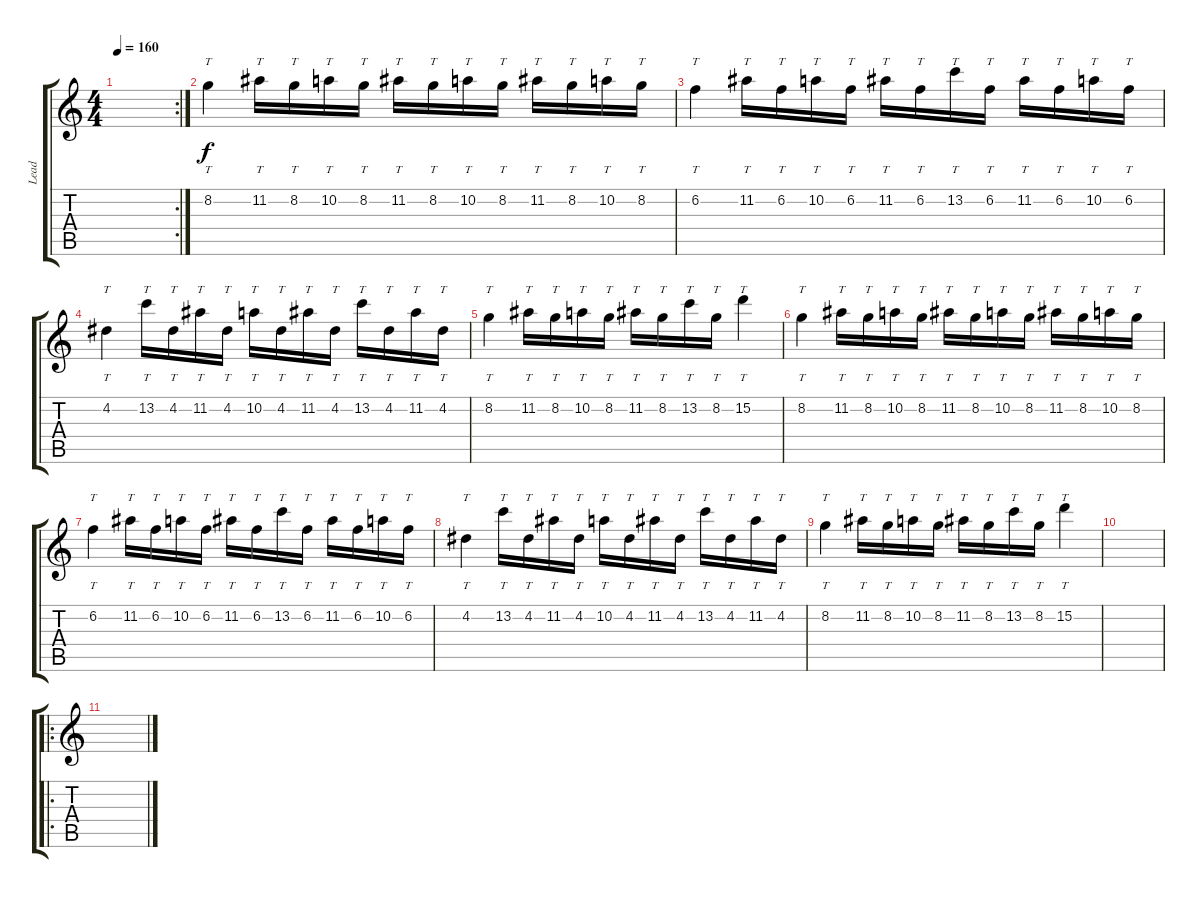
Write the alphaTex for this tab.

\track ("Lead" "Lead") {instrument distortionguitar}
\staff {score tabs}
\tuning (E4 B3 G3 D3 A2 E2) {hide}
\rc 2
\ts (4 4)
\tempo 160
\clef g2
\ks c
|
8.2.4{tt} 11.2.16{tt} 8.2.16{tt} 10.2.16{tt} 8.2.16{tt} 11.2.16{tt} 8.2.16{tt} 10.2.16{tt} 8.2.16{tt} 11.2.16{tt} 8.2.16{tt} 10.2.16{tt} 8.2.16{tt} |
6.2.4{tt} 11.2.16{tt} 6.2.16{tt} 10.2.16{tt} 6.2.16{tt} 11.2.16{tt} 6.2.16{tt} 13.2.16{tt} 6.2.16{tt} 11.2.16{tt} 6.2.16{tt} 10.2.16{tt} 6.2.16{tt} |
4.2.4{tt} 13.2.16{tt} 4.2.16{tt} 11.2.16{tt} 4.2.16{tt} 10.2.16{tt} 4.2.16{tt} 11.2.16{tt} 4.2.16{tt} 13.2.16{tt} 4.2.16{tt} 11.2.16{tt} 4.2.16{tt} |
8.2.4{tt} 11.2.16{tt} 8.2.16{tt} 10.2.16{tt} 8.2.16{tt} 11.2.16{tt} 8.2.16{tt} 13.2.16{tt} 8.2.16{tt} 15.2.4{tt} |
8.2.4{tt} 11.2.16{tt} 8.2.16{tt} 10.2.16{tt} 8.2.16{tt} 11.2.16{tt} 8.2.16{tt} 10.2.16{tt} 8.2.16{tt} 11.2.16{tt} 8.2.16{tt} 10.2.16{tt} 8.2.16{tt} |
6.2.4{tt} 11.2.16{tt} 6.2.16{tt} 10.2.16{tt} 6.2.16{tt} 11.2.16{tt} 6.2.16{tt} 13.2.16{tt} 6.2.16{tt} 11.2.16{tt} 6.2.16{tt} 10.2.16{tt} 6.2.16{tt} |
4.2.4{tt} 13.2.16{tt} 4.2.16{tt} 11.2.16{tt} 4.2.16{tt} 10.2.16{tt} 4.2.16{tt} 11.2.16{tt} 4.2.16{tt} 13.2.16{tt} 4.2.16{tt} 11.2.16{tt} 4.2.16{tt} |
8.2.4{tt} 11.2.16{tt} 8.2.16{tt} 10.2.16{tt} 8.2.16{tt} 11.2.16{tt} 8.2.16{tt} 13.2.16{tt} 8.2.16{tt} 15.2.4{tt} |
|
\ro
